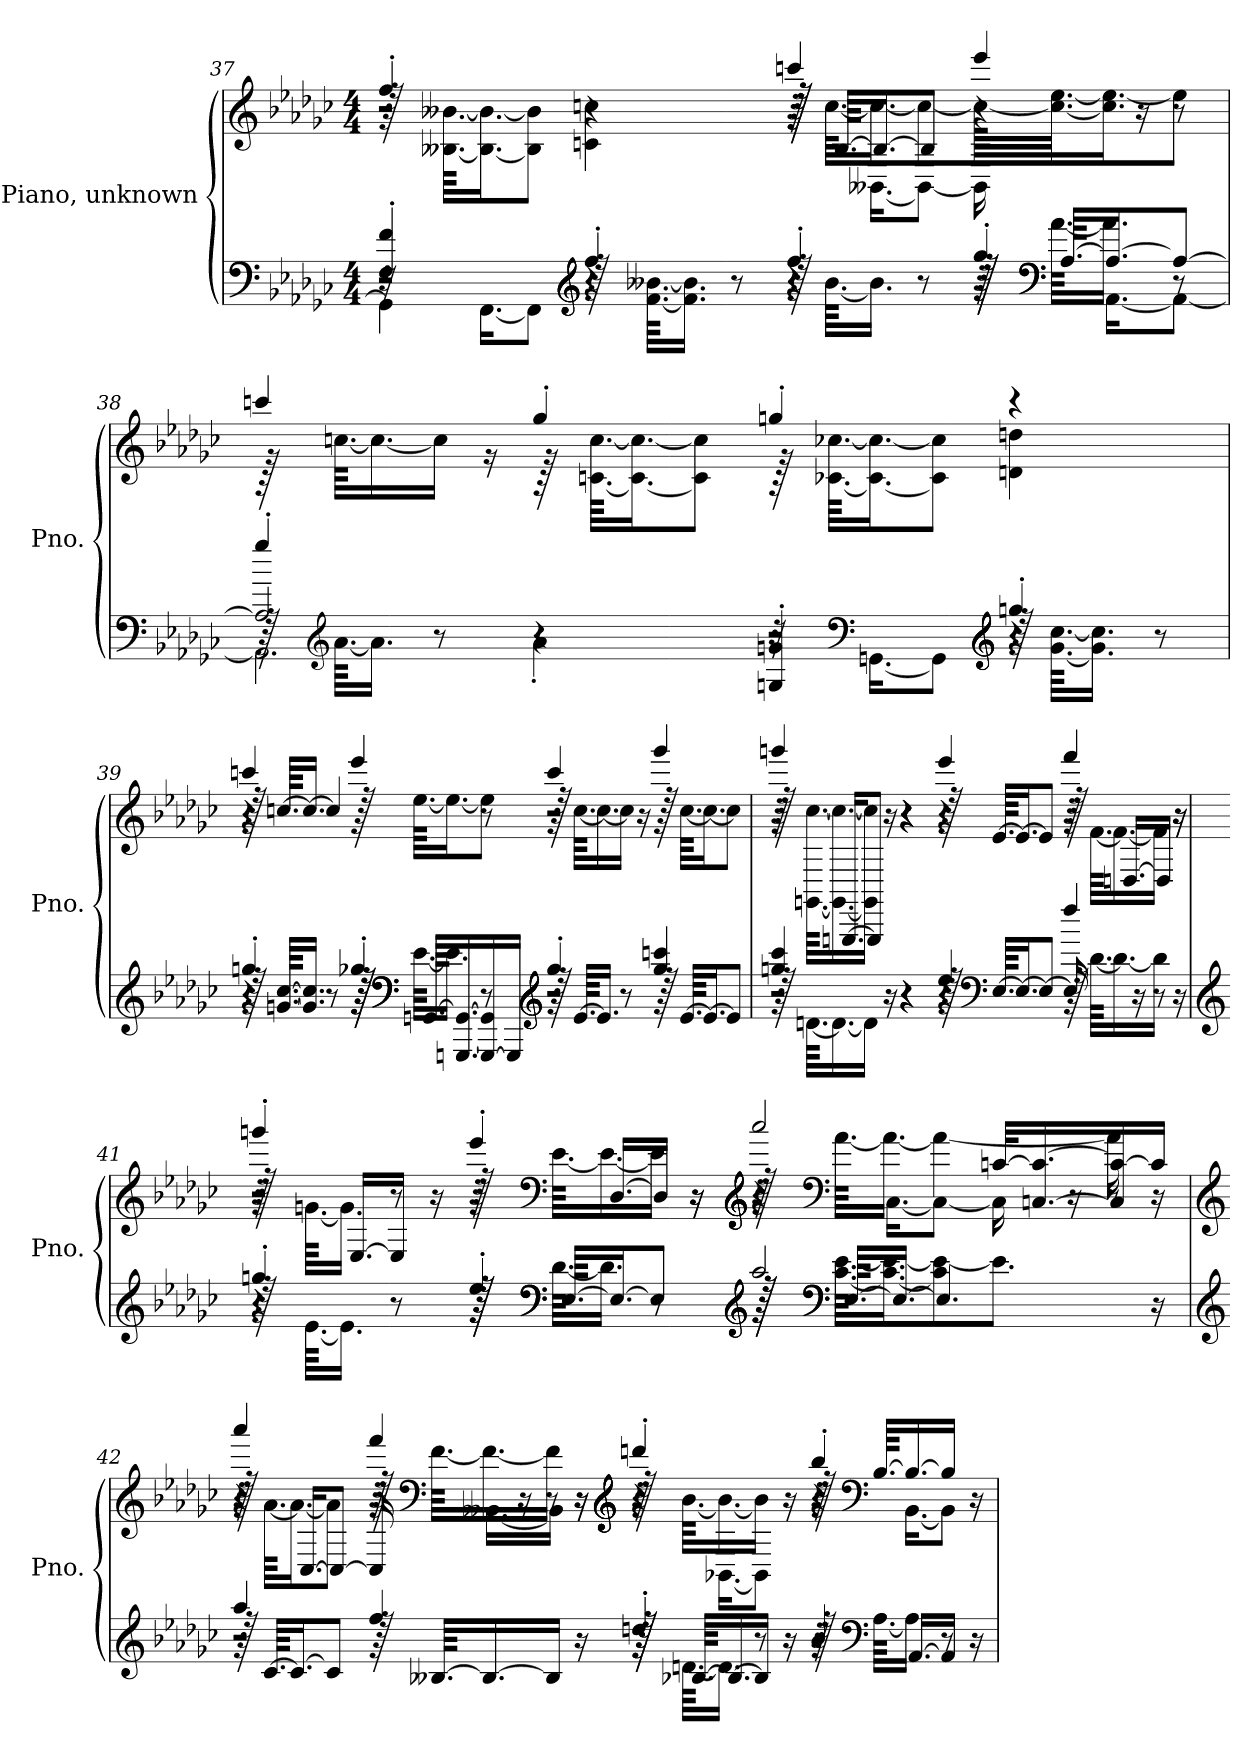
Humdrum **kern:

**kern	**kern
*part1	*part1
*staff2	*staff1
*I"Piano, unknown	*
*I'Pno.	*
!!LO:PB:g=z
*clefF4	*clefG2
*k[b-e-a-d-g-c-]	*k[b-e-a-d-g-c-]
*M4/4	*M4/4
=37	=37
*^	*^
*	*^	*	*^
*	*	*^	*	*	*^
4F/' 4f/'	32r	2r	4GG-\]	4ff'/	128r	2r	2r
.	.	.	.	.	[64.B--X\ [64.b--X\KKLL	.	.
.	[16.FF\KL	.	.	.	16.B--\_ 16.b--\_J	.	.
.	8FF\J]	.	.	.	8B--\] 8b--\]J	.	.
*clefG2	*	*	*	*	*	*	*
4ff'/	128r	.	4r	4r	4cn\ 4ccn\	.	.
.	[64.f\ [64.b--X\KKLL	.	.	.	.	.	.
.	16.f\] 16.b--\]JJ	.	.	.	.	.	.
.	8r	.	.	.	.	.	.
4ff'/	128r	4r	4r	4cccn/	128r	128r	32r
.	[64.b--\KKLL	.	.	.	[64.cc\KKLL	[64.B--/KKLL	.
.	16.b--\JJ]	.	.	.	16.cc\J_	16.B--/J_	[16.BB--X\KL
.	8r	.	.	.	8cc\_	8B--/J]	8BB--\J_
4gg-'/	128r	128r	32r	4eee-/	128cc\KLLL_	4r	16BB--\]
*clefF4	*	*	*	*	*	*	*
.	[64.a-\KKLL	[64.A-/KKLL	.	.	64.cc\_ [64.ee-\JJ	.	.
.	16.a-\JJ]	16.A-/J_	[16.AA-\KL	.	16.cc\] 16.ee-\_J	.	.
.	.	.	.	.	.	.	16r
.	8r	8A-/J_	8AA-\J_	.	8ee-\J]	.	8r
*	*	*	*	*	*v	*v	*v
!!LO:LB:g=z
=38	=38	=38	=38	=38	=38
4gg-'/	128r	2A-/]	2.AA-\]	4cccn/	128r
*clefG2	*	*	*	*	*
.	[64.a-\KKLL	.	.	.	[64.ccn\KKLL
.	16.a-\JJ]	.	.	.	16.cc\_
.	8r	.	.	.	16cc\JJ]
.	.	.	.	.	16r
4r	4a-'\	.	.	4gg-'/	128r
.	.	.	.	.	[64.cn\ [64.cc\KKLL
.	.	.	.	.	16.c\_ 16.cc\_J
.	.	.	.	.	8c\] 8cc\]J
4Gn/' 4gn/'	32r	2r	.	4ggn'/	128r
.	.	.	.	.	[64.c-X\ [64.cc-X\KKLL
*clefF4	*	*	*	*	*
.	[16.GGn\KL	.	.	.	16.c-\_ 16.cc-\_J
.	8GG\J]	.	.	.	8c-\] 8cc-\]J
*clefG2	*	*	*	*	*
4ggn'/	128r	.	4r	4r	4dn\ 4ddn\
.	[64.g\ [64.cc-\KKLL	.	.	.	.
.	16.g\] 16.cc-\]JJ	.	.	.	.
.	8r	.	.	.	.
*	*	*v	*v	*	*
!!LO:LB:g=z
=39	=39	=39	=39	=39
*	*	*	*	*^
4ggn'/	4r	128r	4cccn/	4r	128r
.	.	[64.gn/ [64.cc-/KKLL	.	.	[64.ccn/KKLL
.	.	16.g/] 16.cc-/]JJ	.	.	16.cc/JJ_
.	.	8r	.	.	4cc/]
4gg-X'/	128r	128r	4eee-/	128r	.
*clefF4	*	*	*	*	*
.	[64.e-\KKLL	[64.GGn/KKLL	.	[64.ee-\KKLL	.
.	16.e-\JJ]	[16.GGGn/ 16.GG/_	.	16.ee-\J_	.
.	8r	16GGG/_ 16GG/]	.	8ee-\J]	8r
.	.	16GGG/JJ]	.	.	.
*clefG2	*	*	*	*	*
4gg-'/	2r	128r	4ccc/	128r	2r
.	.	[64.e-/KKLL	.	[64.cc\KKLL	.
.	.	16.e-/JJ]	.	16.cc\_	.
.	.	8r	.	16cc\JJ]	.
.	.	.	.	16r	.
4gg-/ 4cccn/	.	128r	4ggg-/	128r	.
.	.	[64.e-/KKLL	.	[64.cc\KKLL	.
.	.	16.e-/J_	.	16.cc\J_	.
.	.	8e-/J]	.	8cc\J]	.
!!LO:LB:g=z	!!	!!
=40	=40	=40	=40	=40	=40
4ggn/ 4ccc-/	128r	2r	4gggn/	128r	32r
.	[64.dn\KKLL	.	.	[64.GGn\ [64.cc-\KKLL	.
.	16.d\_	.	.	16.GG\_ 16.cc-\_	[16.GGGn/KL
.	16d\JJ]	.	.	16GG\] 16cc-\]JJ	8GGG/J]
.	16r	.	.	16r	.
4r	4r	.	4r	4r	4r
4ee-/	4r	128r	4eee-/	4r	128r
*clefF4	*	*	*	*	*
.	.	[64.E-/KKLL	.	.	[64.e-/KKLL
.	.	16.E-/J_	.	.	16.e-/J_
.	.	8E-/J_	.	.	8e-/J]
4ff/	128r	16E-/]	4fff/	128r	32r
.	[64.d\KKLL	.	.	[64.f\KKLL	.
.	16.d\_	.	.	16.f\_	[16.Dn/LL
.	.	16r	.	.	.
.	16d\JJ]	8r	.	16f\JJ]	16D/JJ]
.	16r	.	.	16r	16r
*	*	*	*v	*v	*v
!!LO:LB:g=z
=41	=41	=41	=41
*clefG2	*	*	*
*	*	*	*^
*	*	*	*	*^
*	*	*	*	*	*^
4ggn'/	128r	4r	4gggn'/	128r	32r	2r
.	[64.e-\KKLL	.	.	[64.gn\KKLL	.	.
.	16.e-\JJ]	.	.	16.g\JJ]	[16.E-/LL	.
.	8r	.	.	8r	16E-/JJ]	.
.	.	.	.	.	16r	.
4ee-'/	128r	128r	4eee-'/	128r	32r	.
*clefF4	*	*	*clefF4	*	*	*
.	[64.d-\KKLL	[64.E-/KKLL	.	[64.e-\KKLL	.	.
.	16.d-\JJ]	16.E-/J_	.	16.e-\_	[16.D-/LL	.
.	8r	8E-/J]	.	16e-\JJ]	16D-/JJ]	.
.	.	.	.	16r	16r	.
*clefG2	*	*	*clefG2	*	*	*
2aa-/	128r	128r	2aaa-/	128r	4r	32r
*clefF4	*	*	*clefF4	*	*	*
.	[64.c-\ [64.e-\KKLL	[64.E-/KKLL	.	[64.a-\KKLL	.	.
.	16.c-\_ 16.e-\_J	16.E-/JJ_	.	16.a-\JJ_	.	[16.C-\KL
.	8c-\] 8e-\_	4.E-/]	.	4a-\_	.	8C-\J_
.	8.e-\J]	.	.	.	[32cn/KLL	16C-\]
.	.	.	.	.	[16.Cn/ 16.c/_	.
.	.	.	.	.	.	16r
.	.	.	.	16a-\]	16C/] 16c/_	8r
.	16r	.	.	16r	16c/JJ]	.
!!LO:LB:g=z	!!	!!	!!
=42	=42	=42	=42	=42	=42	=42
*clefG2	*	*	*clefG2	*	*	*
4aa-/	2r	128r	4aaa-/	128r	32r	4r
.	.	[64.c-/KKLL	.	[64.a-\KKLL	.	.
.	.	16.c-/J_	.	16.a-\J_	[16.C-/KL	.
.	.	8c-/J]	.	8a-\J]	8C-/J_	.
4ff/	.	128r	4fff/	128r	16C-/]	32r
*	*	*	*clefF4	*	*	*
.	.	[64.B--X/KKLL	.	[64.f\KKLL	.	.
.	.	16.B--/_	.	16.f\_	.	[16.BB--X\LL
.	.	.	.	.	16r	.
.	.	16B--/JJ]	.	16f\JJ]	8r	16BB--\JJ]
.	.	16r	.	16r	.	16r
*	*	*	*clefG2	*	*	*
4ddn'/	128r	128r	4dddn'/	128r	4r	32r
.	[64.dn\KKLL	[64.B-X/KKLL	.	[64.b-\KKLL	.	.
.	16.d\JJ]	16.B-/_	.	16.b-\_	.	[16.BB-X\KL
.	8r	16B-/JJ]	.	16b-\JJ]	.	8BB-\J]
.	.	16r	.	16r	.	.
4b-/	128r	32r	4bb-'/	4r	128r	32r
*clefF4	*	*	*clefF4	*	*	*
.	[64.A-\KKLL	.	.	.	[64.B-/KKLL	.
.	16.A-\JJ]	[16.AA-/LL	.	.	16.B-/_	[16.BB-\KL
.	8r	16AA-/JJ]	.	.	16B-/JJ]	8BB-\J]
.	.	16r	.	.	16r	.
*v	*v	*v	*	*	*	*
*	*v	*v	*v	*v
=	=
*-	*-
